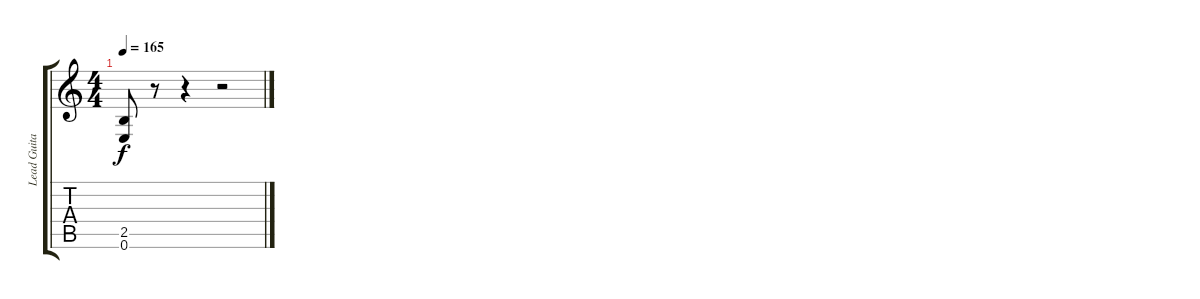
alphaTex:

\track ("Lead Guitar (Al Pitrelli)" "Lead Guita") {instrument distortionguitar}
\staff {score tabs}
\tuning (E4 B3 G3 D3 A2 E2) {hide}
\ts (4 4)
\tempo 165
\clef g2
\ks c
(2.5 0.6).8{dy f} r.8 r.4 r.2
